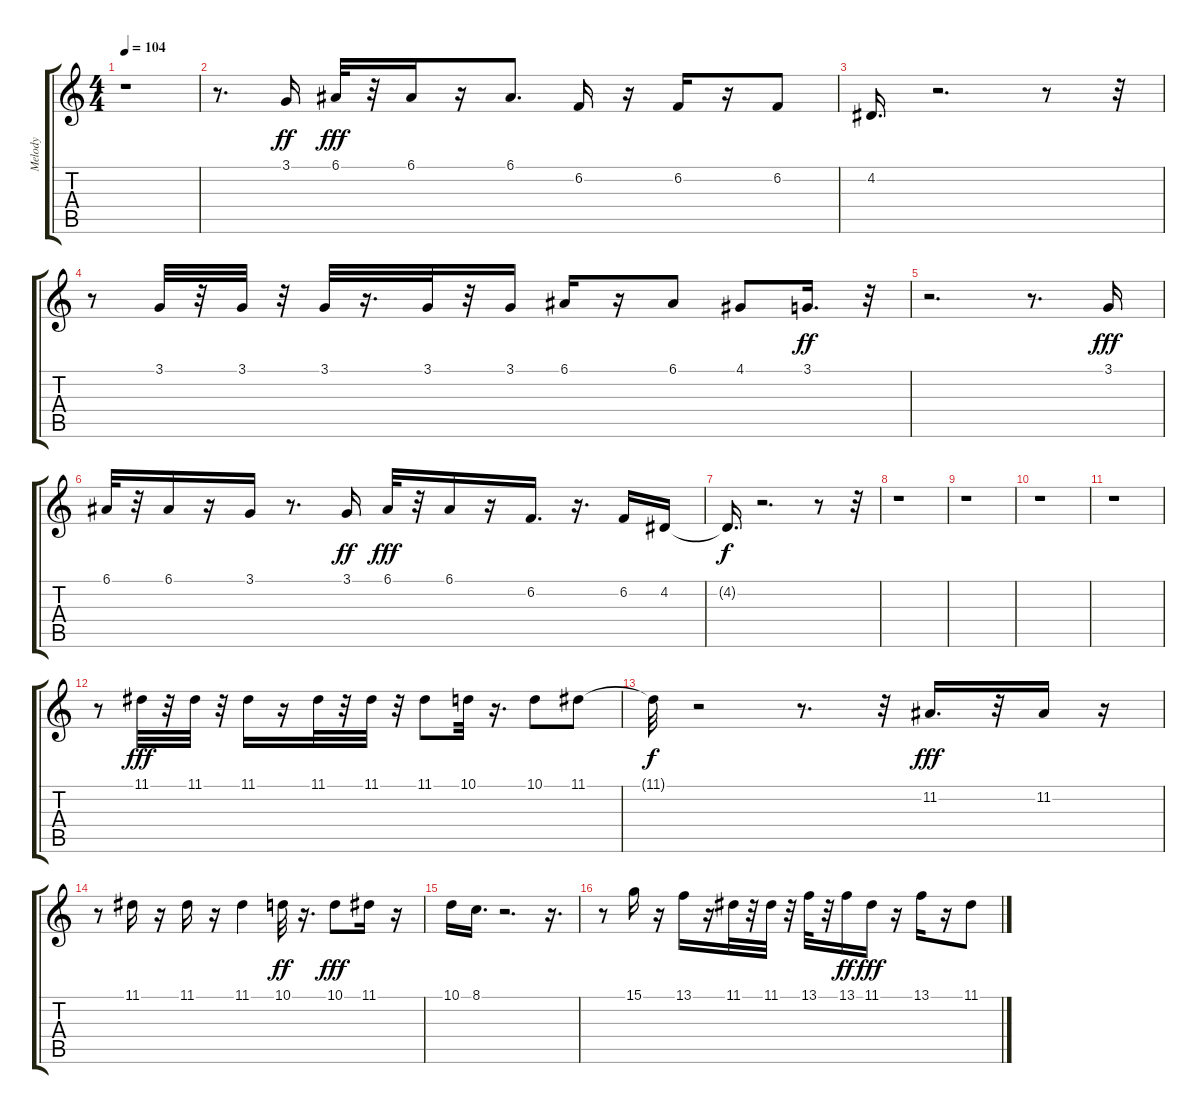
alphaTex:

\track ("Melody              " "Melody    ") {instrument synthbrass1}
\staff {score tabs}
\tuning (E4 B3 G3 D3 A2 E2) {hide}
\ts (4 4)
\tempo 104
\clef g2
\ks c
r.1{dy ff} |
r.8{d} 3.1.16 6.1.32{dy fff} r.32 6.1.16 r.16 6.1.8{d} 6.2.16 r.16 6.2.16 r.16 6.2.8 |
4.2.16{d} r.2{d} r.8 r.32 |
r.8 3.1.32 r.32 3.1.32 r.32 3.1.32 r.16{d} 3.1.32 r.32 3.1.16 6.1.16 r.16 6.1.8 4.1.8 3.1.16{d dy ff} r.32 |
r.2{d} r.8{d} 3.1.16{dy fff} |
6.1.32 r.32 6.1.16 r.16 3.1.16 r.8{d} 3.1.16{dy ff} 6.1.32{dy fff} r.32 6.1.16 r.16 6.2.16{d} r.16{d} 6.2.16 4.2.16 |
4.2{t}.16{d dy f} r.2{d} r.8 r.32 |
r.1 |
r.1 |
r.1 |
r.1 |
r.8 11.1.32{dy fff} r.32 11.1.32 r.32 11.1.16 r.16 11.1.32 r.32 11.1.32 r.32 11.1.8 10.1.32 r.16{d} 10.1.8 11.1.8 |
11.1{t}.32{dy f} r.2 r.8{d} r.32 11.2.16{d dy fff} r.32 11.2.16 r.16 |
r.8 11.1.16 r.16 11.1.16 r.16 11.1.4 10.1.32{dy ff} r.16{d} 10.1.8{dy fff} 11.1.16 r.16 |
10.1.16 8.1.16{d} r.2{d} r.16{d} |
r.8 15.1.16 r.16 13.1.16 r.16 11.1.32 r.32 11.1.32 r.32 13.1.32 r.32 13.1.16{dy ff} 11.1.16{dy fff} r.16 13.1.16 r.16 11.1.8
